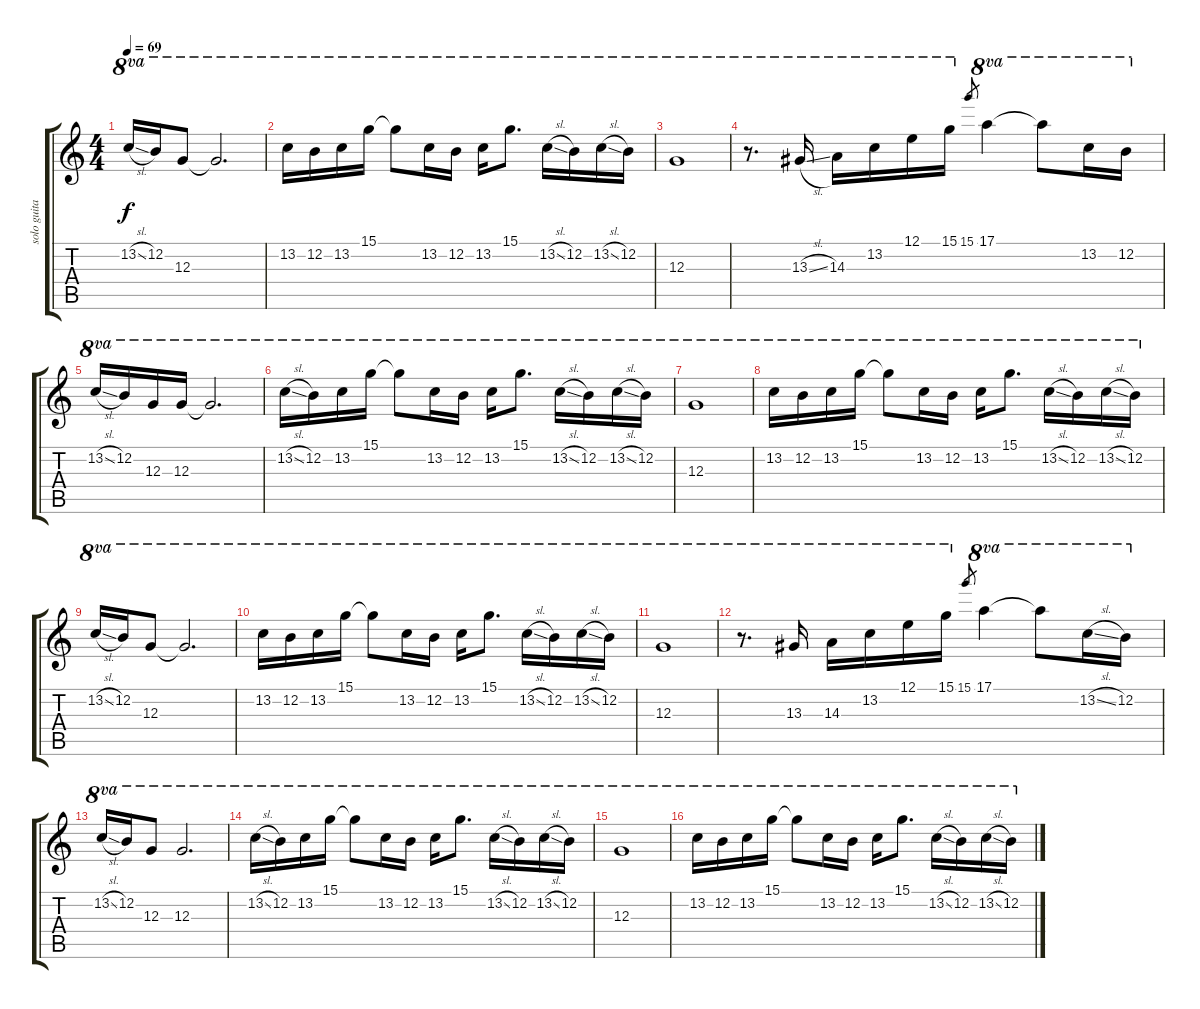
\track ("solo guitar" "solo guita") {instrument overdrivenguitar}
\staff {score tabs}
\tuning (E4 B3 G3 D3 A2 E2) {hide}
\ts (4 4)
\tempo 69
\clef g2
\ks c
13.2{sl}.16{ot 8va dy f} 12.2.16{ot 8va} 12.3.8{ot 8va} 12.3{t}.2{d ot 8va} |
13.2.16{ot 8va} 12.2.16{ot 8va} 13.2.16{ot 8va} 15.1.16{ot 8va} 15.1{t}.8{ot 8va} 13.2.16{ot 8va} 12.2.16{ot 8va} 13.2.16{ot 8va} 15.1.8{d ot 8va} 13.2{sl}.16{ot 8va} 12.2.16{ot 8va} 13.2{sl}.16{ot 8va} 12.2.16{ot 8va} |
12.3.1{ot 8va} |
r.8{d ot 8va} 13.3{sl}.16{ot 8va} 14.3.16{ot 8va} 13.2.16{ot 8va} 12.1.16{ot 8va} 15.1.16{ot 8va} 15.1.8{gr} 17.1.4{ot 8va} 17.1{t}.8{ot 8va} 13.2.16{ot 8va} 12.2.16{ot 8va} |
13.2{sl}.16{ot 8va} 12.2.16{ot 8va} 12.3.16{ot 8va} 12.3.16{ot 8va} 12.3{t}.2{d ot 8va} |
13.2{sl}.16{ot 8va} 12.2.16{ot 8va} 13.2.16{ot 8va} 15.1.16{ot 8va} 15.1{t}.8{ot 8va} 13.2.16{ot 8va} 12.2.16{ot 8va} 13.2.16{ot 8va} 15.1.8{d ot 8va} 13.2{sl}.16{ot 8va} 12.2.16{ot 8va} 13.2{sl}.16{ot 8va} 12.2.16{ot 8va} |
12.3.1{ot 8va} |
13.2.16{ot 8va} 12.2.16{ot 8va} 13.2.16{ot 8va} 15.1.16{ot 8va} 15.1{t}.8{ot 8va} 13.2.16{ot 8va} 12.2.16{ot 8va} 13.2.16{ot 8va} 15.1.8{d ot 8va} 13.2{sl}.16{ot 8va} 12.2.16{ot 8va} 13.2{sl}.16{ot 8va} 12.2.16{ot 8va} |
13.2{sl}.16{ot 8va} 12.2.16{ot 8va} 12.3.8{ot 8va} 12.3{t}.2{d ot 8va} |
13.2.16{ot 8va} 12.2.16{ot 8va} 13.2.16{ot 8va} 15.1.16{ot 8va} 15.1{t}.8{ot 8va} 13.2.16{ot 8va} 12.2.16{ot 8va} 13.2.16{ot 8va} 15.1.8{d ot 8va} 13.2{sl}.16{ot 8va} 12.2.16{ot 8va} 13.2{sl}.16{ot 8va} 12.2.16{ot 8va} |
12.3.1{ot 8va} |
r.8{d ot 8va} 13.3.16{ot 8va} 14.3.16{ot 8va} 13.2.16{ot 8va} 12.1.16{ot 8va} 15.1.16{ot 8va} 15.1.8{gr} 17.1.4{ot 8va} 17.1{t}.8{ot 8va} 13.2{sl}.16{ot 8va} 12.2.16{ot 8va} |
13.2{sl}.16{ot 8va} 12.2.16{ot 8va} 12.3.8{ot 8va} 12.3.2{d ot 8va} |
13.2{sl}.16{ot 8va} 12.2.16{ot 8va} 13.2.16{ot 8va} 15.1.16{ot 8va} 15.1{t}.8{ot 8va} 13.2.16{ot 8va} 12.2.16{ot 8va} 13.2.16{ot 8va} 15.1.8{d ot 8va} 13.2{sl}.16{ot 8va} 12.2.16{ot 8va} 13.2{sl}.16{ot 8va} 12.2.16{ot 8va} |
12.3.1{ot 8va} |
13.2.16{ot 8va} 12.2.16{ot 8va} 13.2.16{ot 8va} 15.1.16{ot 8va} 15.1{t}.8{ot 8va} 13.2.16{ot 8va} 12.2.16{ot 8va} 13.2.16{ot 8va} 15.1.8{d ot 8va} 13.2{sl}.16{ot 8va} 12.2.16{ot 8va} 13.2{sl}.16{ot 8va} 12.2.16{ot 8va}
